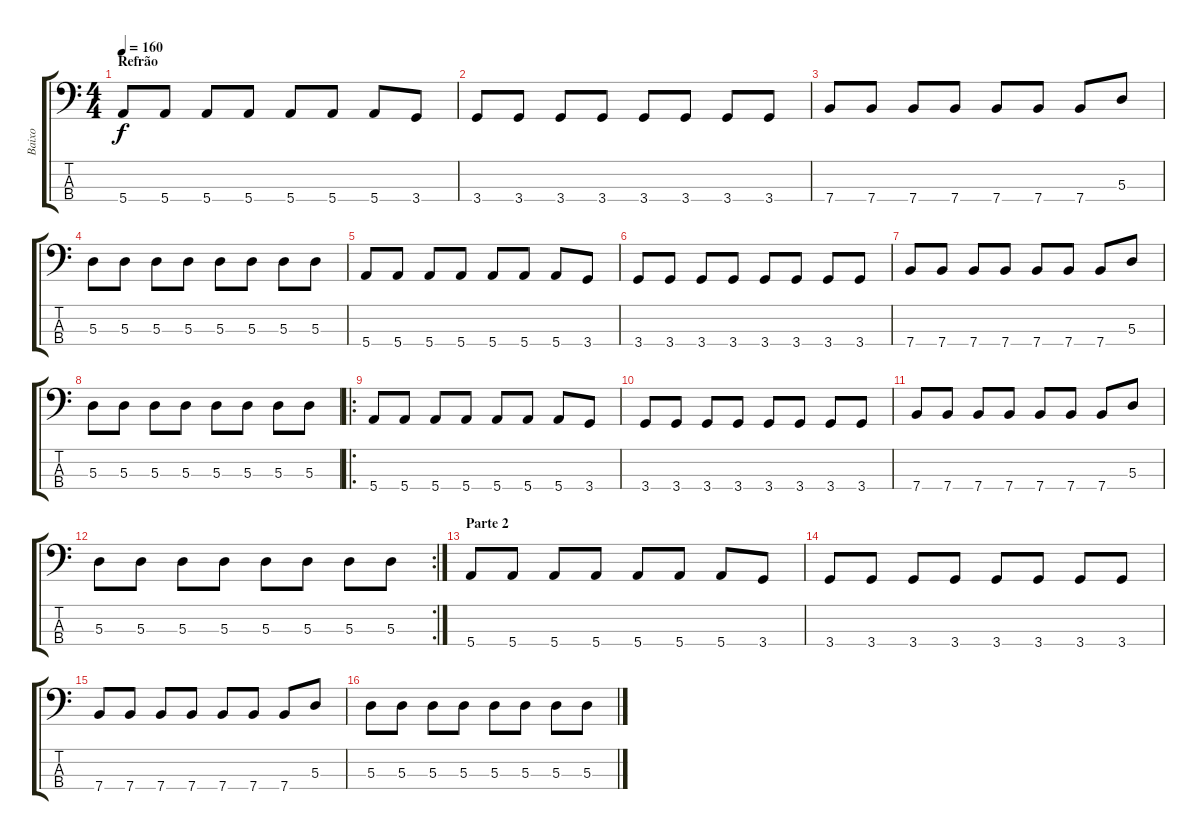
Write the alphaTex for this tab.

\track ("Baixo" "Baixo") {instrument electricbassfinger}
\staff {score tabs}
\tuning (G2 D2 A1 E1) {hide}
\ts (4 4)
\section ("" "Refrão")
\tempo 160
\clef f4
\ks c
5.4.8{dy f} 5.4.8 5.4.8 5.4.8 5.4.8 5.4.8 5.4.8 3.4.8 |
3.4.8 3.4.8 3.4.8 3.4.8 3.4.8 3.4.8 3.4.8 3.4.8 |
7.4.8 7.4.8 7.4.8 7.4.8 7.4.8 7.4.8 7.4.8 5.3.8 |
5.3.8 5.3.8 5.3.8 5.3.8 5.3.8 5.3.8 5.3.8 5.3.8 |
5.4.8 5.4.8 5.4.8 5.4.8 5.4.8 5.4.8 5.4.8 3.4.8 |
3.4.8 3.4.8 3.4.8 3.4.8 3.4.8 3.4.8 3.4.8 3.4.8 |
7.4.8 7.4.8 7.4.8 7.4.8 7.4.8 7.4.8 7.4.8 5.3.8 |
5.3.8 5.3.8 5.3.8 5.3.8 5.3.8 5.3.8 5.3.8 5.3.8 |
\ro
5.4.8 5.4.8 5.4.8 5.4.8 5.4.8 5.4.8 5.4.8 3.4.8 |
3.4.8 3.4.8 3.4.8 3.4.8 3.4.8 3.4.8 3.4.8 3.4.8 |
7.4.8 7.4.8 7.4.8 7.4.8 7.4.8 7.4.8 7.4.8 5.3.8 |
\rc 2
5.3.8 5.3.8 5.3.8 5.3.8 5.3.8 5.3.8 5.3.8 5.3.8 |
\section ("" "Parte 2")
5.4.8 5.4.8 5.4.8 5.4.8 5.4.8 5.4.8 5.4.8 3.4.8 |
3.4.8 3.4.8 3.4.8 3.4.8 3.4.8 3.4.8 3.4.8 3.4.8 |
7.4.8 7.4.8 7.4.8 7.4.8 7.4.8 7.4.8 7.4.8 5.3.8 |
5.3.8 5.3.8 5.3.8 5.3.8 5.3.8 5.3.8 5.3.8 5.3.8
